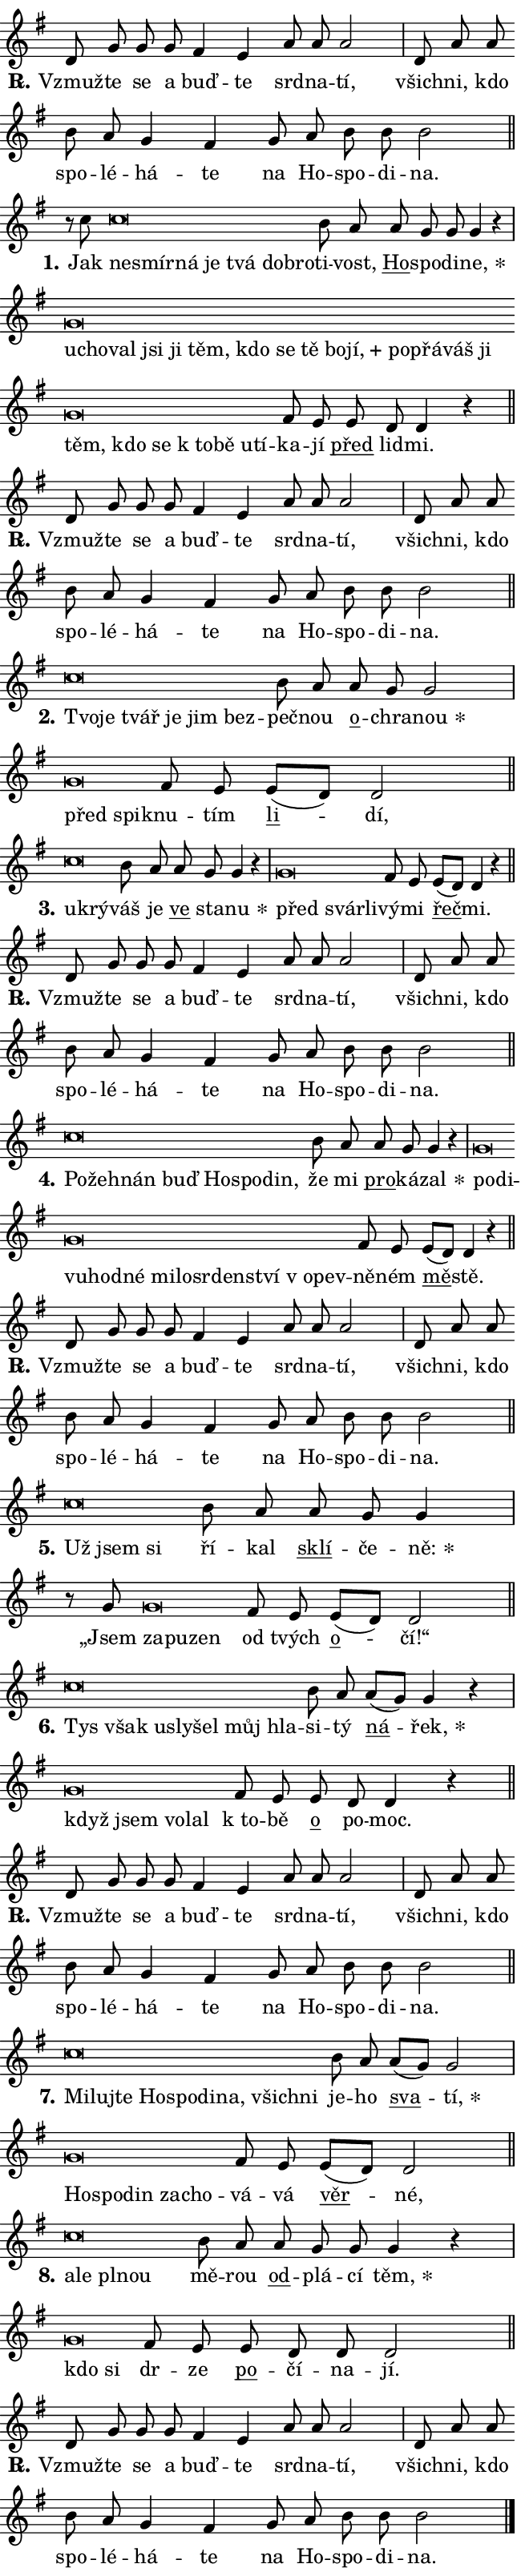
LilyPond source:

\version "2.24.0"
\header { tagline = "" }
\paper {
  indent = 0\cm
  top-margin = 0\cm
  right-margin = 0.13\cm % to fit lyric hyphens
  bottom-margin = 0\cm
  left-margin = 0\cm
  paper-width = 11\cm
  page-breaking = #ly:one-page-breaking
  system-system-spacing.basic-distance = #11
  score-system-spacing.basic-distance = #11
  ragged-last = ##f
}


%% Author: Thomas Morley
%% https://lists.gnu.org/archive/html/lilypond-user/2020-05/msg00002.html
#(define (line-position grob)
"Returns position of @var[grob} in current system:
   @code{'start}, if at first time-step
   @code{'end}, if at last time-step
   @code{'middle} otherwise
"
  (let* ((col (ly:item-get-column grob))
         (ln (ly:grob-object col 'left-neighbor))
         (rn (ly:grob-object col 'right-neighbor))
         (col-to-check-left (if (ly:grob? ln) ln col))
         (col-to-check-right (if (ly:grob? rn) rn col))
         (break-dir-left
           (and
             (ly:grob-property col-to-check-left 'non-musical #f)
             (ly:item-break-dir col-to-check-left)))
         (break-dir-right
           (and
             (ly:grob-property col-to-check-right 'non-musical #f)
             (ly:item-break-dir col-to-check-right))))
        (cond ((eqv? 1 break-dir-left) 'start)
              ((eqv? -1 break-dir-right) 'end)
              (else 'middle))))

#(define (tranparent-at-line-position vctor)
  (lambda (grob)
  "Relying on @code{line-position} select the relevant enry from @var{vctor}.
Used to determine transparency,"
    (case (line-position grob)
      ((end) (not (vector-ref vctor 0)))
      ((middle) (not (vector-ref vctor 1)))
      ((start) (not (vector-ref vctor 2))))))

noteHeadBreakVisibility =
#(define-music-function (break-visibility)(vector?)
"Makes @code{NoteHead}s transparent relying on @var{break-visibility}"
#{
  \override NoteHead.transparent =
    #(tranparent-at-line-position break-visibility)
#})

#(define delete-ledgers-for-transparent-note-heads
  (lambda (grob)
    "Reads whether a @code{NoteHead} is transparent.
If so this @code{NoteHead} is removed from @code{'note-heads} from
@var{grob}, which is supposed to be @code{LedgerLineSpanner}.
As a result ledgers are not printed for this @code{NoteHead}"
    (let* ((nhds-array (ly:grob-object grob 'note-heads))
           (nhds-list
             (if (ly:grob-array? nhds-array)
                 (ly:grob-array->list nhds-array)
                 '()))
           ;; Relies on the transparent-property being done before
           ;; Staff.LedgerLineSpanner.after-line-breaking is executed.
           ;; This is fragile ...
           (to-keep
             (remove
               (lambda (nhd)
                 (ly:grob-property nhd 'transparent #f))
               nhds-list)))
      ;; TODO find a better method to iterate over grob-arrays, similiar
      ;; to filter/remove etc for lists
      ;; For now rebuilt from scratch
      (set! (ly:grob-object grob 'note-heads)  '())
      (for-each
        (lambda (nhd)
          (ly:pointer-group-interface::add-grob grob 'note-heads nhd))
        to-keep))))

squashNotes = {
  \override NoteHead.X-extent = #'(-0.2 . 0.2)
  \override NoteHead.Y-extent = #'(-0.75 . 0)
  \override NoteHead.stencil =
    #(lambda (grob)
       (let ((pos (ly:grob-property grob 'staff-position)))
         (begin
           (if (< pos -7) (display "ERROR: Lower brevis then expected\n") (display ""))
           (if (<= pos -6) ly:text-interface::print ly:note-head::print))))
}
unSquashNotes = {
  \revert NoteHead.X-extent
  \revert NoteHead.Y-extent
  \revert NoteHead.stencil
}

hideNotes = \noteHeadBreakVisibility #begin-of-line-visible
unHideNotes = \noteHeadBreakVisibility #all-visible

% work-around for resetting accidentals
% https://lilypond.org/doc/v2.23/Documentation/notation/displaying-rhythms#unmetered-music
cadenzaMeasure = {
  \cadenzaOff
  \partial 1024 s1024
  \cadenzaOn
}

#(define-markup-command (accent layout props text) (markup?)
  "Underline accented syllable"
  (interpret-markup layout props
    #{\markup \override #'(offset . 4.3) \underline { #text }#}))

responsum = \markup \concat {
  "R" \hspace #-1.05 \path #0.1 #'((moveto 0 0.07) (lineto 0.9 0.8)) \hspace #0.05 "."
}

spaceSize = #0.6828661417322834 % exact space size for TeX Gyre Schola

\layout {
  \context {
    \Staff
    \remove "Time_signature_engraver"
    \override LedgerLineSpanner.after-line-breaking = #delete-ledgers-for-transparent-note-heads
  }
  \context {
    \Lyrics {
      \override LyricSpace.minimum-distance = \spaceSize
      \override LyricText.font-name = #"TeX Gyre Schola"
      \override LyricText.font-size = 1
      \override StanzaNumber.font-name = #"TeX Gyre Schola Bold"
      \override StanzaNumber.font-size = 1
    }
  }
  \context {
    \Score 
    \override NoteHead.text =
      #(lambda (grob) 
        (let ((pos (ly:grob-property grob 'staff-position)))
          #{\markup {
            \combine
              \halign #-0.55 \raise #(if (= pos -6) 0 0.5) \override #'(thickness . 2) \draw-line #'(3.2 . 0)
              \musicglyph "noteheads.sM1"
          }#}))
  }
}

% magnetic-lyrics.ily
%
%   written by
%     Jean Abou Samra <jean@abou-samra.fr>
%     Werner Lemberg <wl@gnu.org>
%
%   adapted by
%     Jiri Hon <jiri.hon@gmail.com>
%
% Version 2022-Apr-15

% https://www.mail-archive.com/lilypond-user@gnu.org/msg149350.html

#(define (Left_hyphen_pointer_engraver context)
   "Collect syllable-hyphen-syllable occurrences in lyrics and store
them in properties.  This engraver only looks to the left.  For
example, if the lyrics input is @code{foo -- bar}, it does the
following.

@itemize @bullet
@item
Set the @code{text} property of the @code{LyricHyphen} grob between
@q{foo} and @q{bar} to @code{foo}.

@item
Set the @code{left-hyphen} property of the @code{LyricText} grob with
text @q{foo} to the @code{LyricHyphen} grob between @q{foo} and
@q{bar}.
@end itemize

Use this auxiliary engraver in combination with the
@code{lyric-@/text::@/apply-@/magnetic-@/offset!} hook."
   (let ((hyphen #f)
         (text #f))
     (make-engraver
      (acknowledgers
       ((lyric-syllable-interface engraver grob source-engraver)
        (set! text grob)))
      (end-acknowledgers
       ((lyric-hyphen-interface engraver grob source-engraver)
        ;(when (not (grob::has-interface grob 'lyric-space-interface))
          (set! hyphen grob)));)
      ((stop-translation-timestep engraver)
       (when (and text hyphen)
         (ly:grob-set-object! text 'left-hyphen hyphen))
       (set! text #f)
       (set! hyphen #f)))))

#(define (lyric-text::apply-magnetic-offset! grob)
   "If the space between two syllables is less than the value in
property @code{LyricText@/.details@/.squash-threshold}, move the right
syllable to the left so that it gets concatenated with the left
syllable.

Use this function as a hook for
@code{LyricText@/.after-@/line-@/breaking} if the
@code{Left_@/hyphen_@/pointer_@/engraver} is active."
   (let ((hyphen (ly:grob-object grob 'left-hyphen #f)))
     (when hyphen
       (let ((left-text (ly:spanner-bound hyphen LEFT)))
         (when (grob::has-interface left-text 'lyric-syllable-interface)
           (let* ((common (ly:grob-common-refpoint grob left-text X))
                  (this-x-ext (ly:grob-extent grob common X))
                  (left-x-ext
                   (begin
                     ;; Trigger magnetism for left-text.
                     (ly:grob-property left-text 'after-line-breaking)
                     (ly:grob-extent left-text common X)))
                  ;; `delta` is the gap width between two syllables.
                  (delta (- (interval-start this-x-ext)
                            (interval-end left-x-ext)))
                  (details (ly:grob-property grob 'details))
                  (threshold (assoc-get 'squash-threshold details 0.2)))
             (when (< delta threshold)
               (let* (;; We have to manipulate the input text so that
                      ;; ligatures crossing syllable boundaries are not
                      ;; disabled.  For languages based on the Latin
                      ;; script this is essentially a beautification.
                      ;; However, for non-Western scripts it can be a
                      ;; necessity.
                      (lt (ly:grob-property left-text 'text))
                      (rt (ly:grob-property grob 'text))
                      (is-space (grob::has-interface hyphen 'lyric-space-interface))
                      (space (if is-space " " ""))
                      (extra-delta (if is-space spaceSize 0))
                      ;; Append new syllable.
                      (ltrt-space (if (and (string? lt) (string? rt))
                                (string-append lt space rt)
                                (make-concat-markup (list lt space rt))))
                      ;; Right-align `ltrt` to the right side.
                      (ltrt-space-markup (grob-interpret-markup
                               grob
                               (make-translate-markup
                                (cons (interval-length this-x-ext) 0)
                                (make-right-align-markup ltrt-space)))))
                 (begin
                   ;; Don't print `left-text`.
                   (ly:grob-set-property! left-text 'stencil #f)
                   ;; Set text and stencil (which holds all collected
                   ;; syllables so far) and shift it to the left.
                   (ly:grob-set-property! grob 'text ltrt-space)
                   (ly:grob-set-property! grob 'stencil ltrt-space-markup)
                   (ly:grob-translate-axis! grob (- (- delta extra-delta)) X))))))))))


#(define (lyric-hyphen::displace-bounds-first grob)
   ;; Make very sure this callback isn't triggered too early.
   (let ((left (ly:spanner-bound grob LEFT))
         (right (ly:spanner-bound grob RIGHT)))
     (ly:grob-property left 'after-line-breaking)
     (ly:grob-property right 'after-line-breaking)
     (ly:lyric-hyphen::print grob)))

squashThreshold = #0.4

\layout {
  \context {
    \Lyrics
    \consists #Left_hyphen_pointer_engraver
    \override LyricText.after-line-breaking =
      #lyric-text::apply-magnetic-offset!
    \override LyricHyphen.stencil = #lyric-hyphen::displace-bounds-first
    \override LyricText.details.squash-threshold = \squashThreshold
    \override LyricHyphen.minimum-distance = 0
    \override LyricHyphen.minimum-length = \squashThreshold
  }
}

squashText = \override LyricText.details.squash-threshold = 9999
unSquashText = \override LyricText.details.squash-threshold = \squashThreshold

leftText = \override LyricText.self-alignment-X = #LEFT
unLeftText = \revert LyricText.self-alignment-X

starOffset = #(lambda (grob) 
                (let ((x_offset (ly:self-alignment-interface::aligned-on-x-parent grob)))
                  (if (= x_offset 0) 0 (+ x_offset 1.2))))

star = #(define-music-function (syllable)(string?)
"Append star separator at the end of a syllable"
#{
  \once \override LyricText.X-offset = #starOffset
  \lyricmode { \markup {
    #syllable
    \override #'((font-name . "TeX Gyre Schola Bold")) \hspace #0.2 \lower #0.65 \larger "*"
  } }
#})

starAccent = #(define-music-function (syllable)(string?)
"Append star separator at the end of a syllable and make accent"
#{
  \once \override LyricText.X-offset = #starOffset
  \lyricmode { \markup {
    \accent #syllable
    \override #'((font-name . "TeX Gyre Schola Bold")) \hspace #0.2 \lower #0.65 \larger "*"
  } }
#})

breath = #(define-music-function (syllable)(string?)
"Append breathing indicator at the end of a syllable"
#{
  \lyricmode { \markup { #syllable "+" } }
#})

optionalBreath = #(define-music-function (syllable)(string?)
"Append optional breathing indicator at the end of a syllable"
#{
  \lyricmode { \markup { #syllable "(+)" } }
#})


\score {
    <<
        \new Voice = "melody" { \cadenzaOn \key g \major \relative { d'8 g g g fis4 e a8 a a2 \cadenzaMeasure \bar "|" d,8 a' a \bar "" b a \bar "" g4 fis \bar "" g8 a b b b2 \cadenzaMeasure \bar "||" \break } }
        \new Lyrics \lyricsto "melody" { \lyricmode { \set stanza = \responsum
Vzmuž -- te se a buď -- te srd -- na -- tí, všich -- ni, kdo spo -- lé -- há -- te na Ho -- spo -- di -- na. } }
    >>
    \layout {}
}

\score {
    <<
        \new Voice = "melody" { \cadenzaOn \key g \major \relative { r8 c''8 \squashNotes c\breve*1/16 \hideNotes \breve*1/16 \bar "" \breve*1/16 \bar "" \breve*1/16 \bar "" \breve*1/16 \bar "" \breve*1/16 \breve*1/16 \bar "" \unHideNotes \unSquashNotes b8 a \bar "" a g g g4 r \cadenzaMeasure \bar "|" \squashNotes g\breve*1/16 \hideNotes \breve*1/16 \bar "" \breve*1/16 \bar "" \breve*1/16 \bar "" \breve*1/16 \bar "" \breve*1/16 \bar "" \breve*1/16 \bar "" \breve*1/16 \bar "" \breve*1/16 \bar "" \breve*1/16 \bar "" \breve*1/16 \bar "" \breve*1/16 \bar "" \breve*1/16 \bar "" \breve*1/16 \bar "" \breve*1/16 \bar "" \breve*1/16 \bar "" \breve*1/16 \bar "" \breve*1/16 \bar "" \breve*1/16 \bar "" \breve*1/16 \bar "" \breve*1/16 \breve*1/16 \bar "" \unHideNotes \unSquashNotes fis8 e \bar "" e d d4 r \cadenzaMeasure \bar "||" \break } }
        \new Lyrics \lyricsto "melody" { \lyricmode { \set stanza = "1."
Jak \leftText ne -- \squashText smír -- ná je tvá dob -- ro -- \unLeftText \unSquashText ti -- vost, \markup \accent Ho -- spo -- di -- \star ne, \leftText u -- \squashText cho -- val jsi ji těm, kdo se tě bo -- \breath "jí," po -- přá -- váš ji těm, kdo se "k to" -- bě u -- tí -- \unLeftText \unSquashText ka -- jí \markup \accent před lid -- mi. } }
    >>
    \layout {}
}

\score {
    <<
        \new Voice = "melody" { \cadenzaOn \key g \major \relative { d'8 g g g fis4 e a8 a a2 \cadenzaMeasure \bar "|" d,8 a' a \bar "" b a \bar "" g4 fis \bar "" g8 a b b b2 \cadenzaMeasure \bar "||" \break } }
        \new Lyrics \lyricsto "melody" { \lyricmode { \set stanza = \responsum
Vzmuž -- te se a buď -- te srd -- na -- tí, všich -- ni, kdo spo -- lé -- há -- te na Ho -- spo -- di -- na. } }
    >>
    \layout {}
}

\score {
    <<
        \new Voice = "melody" { \cadenzaOn \key g \major \relative { \squashNotes c''\breve*1/16 \hideNotes \breve*1/16 \bar "" \breve*1/16 \bar "" \breve*1/16 \bar "" \breve*1/16 \breve*1/16 \bar "" \unHideNotes \unSquashNotes b8 a \bar "" a g g2 \cadenzaMeasure \bar "|" \squashNotes g\breve*1/16 \hideNotes \breve*1/16 \bar "" \unHideNotes \unSquashNotes fis8 e \bar "" e[( d)] d2 \cadenzaMeasure \bar "||" \break } }
        \new Lyrics \lyricsto "melody" { \lyricmode { \set stanza = "2."
\leftText Tvo -- \squashText je tvář je jim bez -- \unLeftText \unSquashText peč -- nou \markup \accent o -- chra -- \star nou \leftText před \squashText spik -- \unLeftText \unSquashText nu -- tím \markup \accent li -- dí, } }
    >>
    \layout {}
}

\score {
    <<
        \new Voice = "melody" { \cadenzaOn \key g \major \relative { \squashNotes c''\breve*1/16 \hideNotes \breve*1/16 \bar "" \unHideNotes \unSquashNotes b8 a \bar "" a g g4 r \cadenzaMeasure \bar "|" \squashNotes g\breve*1/16 \hideNotes \breve*1/16 \breve*1/16 \bar "" \unHideNotes \unSquashNotes fis8 e \bar "" e[( d)] d4 r \cadenzaMeasure \bar "||" \break } }
        \new Lyrics \lyricsto "melody" { \lyricmode { \set stanza = "3."
\leftText u -- \squashText krý -- \unLeftText \unSquashText váš je \markup \accent ve sta -- \star nu \leftText před \squashText svár -- li -- \unLeftText \unSquashText vý -- mi \markup \accent řeč -- mi. } }
    >>
    \layout {}
}

\score {
    <<
        \new Voice = "melody" { \cadenzaOn \key g \major \relative { d'8 g g g fis4 e a8 a a2 \cadenzaMeasure \bar "|" d,8 a' a \bar "" b a \bar "" g4 fis \bar "" g8 a b b b2 \cadenzaMeasure \bar "||" \break } }
        \new Lyrics \lyricsto "melody" { \lyricmode { \set stanza = \responsum
Vzmuž -- te se a buď -- te srd -- na -- tí, všich -- ni, kdo spo -- lé -- há -- te na Ho -- spo -- di -- na. } }
    >>
    \layout {}
}

\score {
    <<
        \new Voice = "melody" { \cadenzaOn \key g \major \relative { \squashNotes c''\breve*1/16 \hideNotes \breve*1/16 \bar "" \breve*1/16 \bar "" \breve*1/16 \bar "" \breve*1/16 \bar "" \breve*1/16 \breve*1/16 \bar "" \unHideNotes \unSquashNotes b8 a \bar "" a g g4 r \cadenzaMeasure \bar "|" \squashNotes g\breve*1/16 \hideNotes \breve*1/16 \bar "" \breve*1/16 \bar "" \breve*1/16 \bar "" \breve*1/16 \bar "" \breve*1/16 \bar "" \breve*1/16 \bar "" \breve*1/16 \bar "" \breve*1/16 \bar "" \breve*1/16 \bar "" \breve*1/16 \breve*1/16 \bar "" \unHideNotes \unSquashNotes fis8 e \bar "" e[( d)] d4 r \cadenzaMeasure \bar "||" \break } }
        \new Lyrics \lyricsto "melody" { \lyricmode { \set stanza = "4."
\leftText Po -- \squashText žeh -- nán buď Ho -- spo -- din, \unLeftText \unSquashText že mi \markup \accent pro -- ká -- \star zal \leftText po -- \squashText di -- vu -- hod -- né mi -- lo -- sr -- den -- ství "v o" -- pev -- \unLeftText \unSquashText ně -- ném \markup \accent mě -- stě. } }
    >>
    \layout {}
}

\score {
    <<
        \new Voice = "melody" { \cadenzaOn \key g \major \relative { d'8 g g g fis4 e a8 a a2 \cadenzaMeasure \bar "|" d,8 a' a \bar "" b a \bar "" g4 fis \bar "" g8 a b b b2 \cadenzaMeasure \bar "||" \break } }
        \new Lyrics \lyricsto "melody" { \lyricmode { \set stanza = \responsum
Vzmuž -- te se a buď -- te srd -- na -- tí, všich -- ni, kdo spo -- lé -- há -- te na Ho -- spo -- di -- na. } }
    >>
    \layout {}
}

\score {
    <<
        \new Voice = "melody" { \cadenzaOn \key g \major \relative { \squashNotes c''\breve*1/16 \hideNotes \breve*1/16 \breve*1/16 \bar "" \unHideNotes \unSquashNotes b8 a \bar "" a g g4 \cadenzaMeasure \bar "|" r8 g8 \squashNotes g\breve*1/16 \hideNotes \breve*1/16 \breve*1/16 \bar "" \unHideNotes \unSquashNotes fis8 e \bar "" e[( d)] d2 \cadenzaMeasure \bar "||" \break } }
        \new Lyrics \lyricsto "melody" { \lyricmode { \set stanza = "5."
\leftText Už \squashText jsem si \unLeftText \unSquashText ří -- kal \markup \accent sklí -- če -- \star ně: „Jsem \leftText za -- \squashText pu -- zen \unLeftText \unSquashText od tvých \markup \accent o -- čí!“ } }
    >>
    \layout {}
}

\score {
    <<
        \new Voice = "melody" { \cadenzaOn \key g \major \relative { \squashNotes c''\breve*1/16 \hideNotes \breve*1/16 \bar "" \breve*1/16 \bar "" \breve*1/16 \bar "" \breve*1/16 \bar "" \breve*1/16 \breve*1/16 \bar "" \unHideNotes \unSquashNotes b8 a \bar "" a[( g)] g4 r \cadenzaMeasure \bar "|" \squashNotes g\breve*1/16 \hideNotes \breve*1/16 \bar "" \breve*1/16 \breve*1/16 \bar "" \unHideNotes \unSquashNotes fis8 e \bar "" e d d4 r \cadenzaMeasure \bar "||" \break } }
        \new Lyrics \lyricsto "melody" { \lyricmode { \set stanza = "6."
\leftText Tys \squashText však u -- sly -- šel můj hla -- \unLeftText \unSquashText si -- tý \markup \accent ná -- \star řek, \leftText když \squashText jsem vo -- lal \unLeftText \unSquashText "k to" -- bě \markup \accent o po -- moc. } }
    >>
    \layout {}
}

\score {
    <<
        \new Voice = "melody" { \cadenzaOn \key g \major \relative { d'8 g g g fis4 e a8 a a2 \cadenzaMeasure \bar "|" d,8 a' a \bar "" b a \bar "" g4 fis \bar "" g8 a b b b2 \cadenzaMeasure \bar "||" \break } }
        \new Lyrics \lyricsto "melody" { \lyricmode { \set stanza = \responsum
Vzmuž -- te se a buď -- te srd -- na -- tí, všich -- ni, kdo spo -- lé -- há -- te na Ho -- spo -- di -- na. } }
    >>
    \layout {}
}

\score {
    <<
        \new Voice = "melody" { \cadenzaOn \key g \major \relative { \squashNotes c''\breve*1/16 \hideNotes \breve*1/16 \bar "" \breve*1/16 \bar "" \breve*1/16 \bar "" \breve*1/16 \bar "" \breve*1/16 \bar "" \breve*1/16 \bar "" \breve*1/16 \breve*1/16 \bar "" \unHideNotes \unSquashNotes b8 a \bar "" a[( g)] g2 \cadenzaMeasure \bar "|" \squashNotes g\breve*1/16 \hideNotes \breve*1/16 \bar "" \breve*1/16 \bar "" \breve*1/16 \breve*1/16 \bar "" \unHideNotes \unSquashNotes fis8 e \bar "" e[( d)] d2 \cadenzaMeasure \bar "||" \break } }
        \new Lyrics \lyricsto "melody" { \lyricmode { \set stanza = "7."
\leftText Mi -- \squashText luj -- te Ho -- spo -- di -- na, všich -- ni \unLeftText \unSquashText je -- ho \markup \accent sva -- \star tí, \leftText Ho -- \squashText spo -- din za -- cho -- \unLeftText \unSquashText vá -- vá \markup \accent věr -- né, } }
    >>
    \layout {}
}

\score {
    <<
        \new Voice = "melody" { \cadenzaOn \key g \major \relative { \squashNotes c''\breve*1/16 \hideNotes \breve*1/16 \bar "" \breve*1/16 \breve*1/16 \bar "" \unHideNotes \unSquashNotes b8 a \bar "" a g g g4 r \cadenzaMeasure \bar "|" \squashNotes g\breve*1/16 \hideNotes \breve*1/16 \bar "" \unHideNotes \unSquashNotes fis8 e \bar "" e d d d2 \cadenzaMeasure \bar "||" \break } }
        \new Lyrics \lyricsto "melody" { \lyricmode { \set stanza = "8."
\leftText a -- \squashText le pl -- nou \unLeftText \unSquashText mě -- rou \markup \accent od -- plá -- cí \star těm, \leftText kdo \squashText si \unLeftText \unSquashText dr -- ze \markup \accent po -- čí -- na -- jí. } }
    >>
    \layout {}
}

\score {
    <<
        \new Voice = "melody" { \cadenzaOn \key g \major \relative { d'8 g g g fis4 e a8 a a2 \cadenzaMeasure \bar "|" d,8 a' a \bar "" b a \bar "" g4 fis \bar "" g8 a b b b2 \cadenzaMeasure \bar "||" \break } \bar "|." }
        \new Lyrics \lyricsto "melody" { \lyricmode { \set stanza = \responsum
Vzmuž -- te se a buď -- te srd -- na -- tí, všich -- ni, kdo spo -- lé -- há -- te na Ho -- spo -- di -- na. } }
    >>
    \layout {}
}
